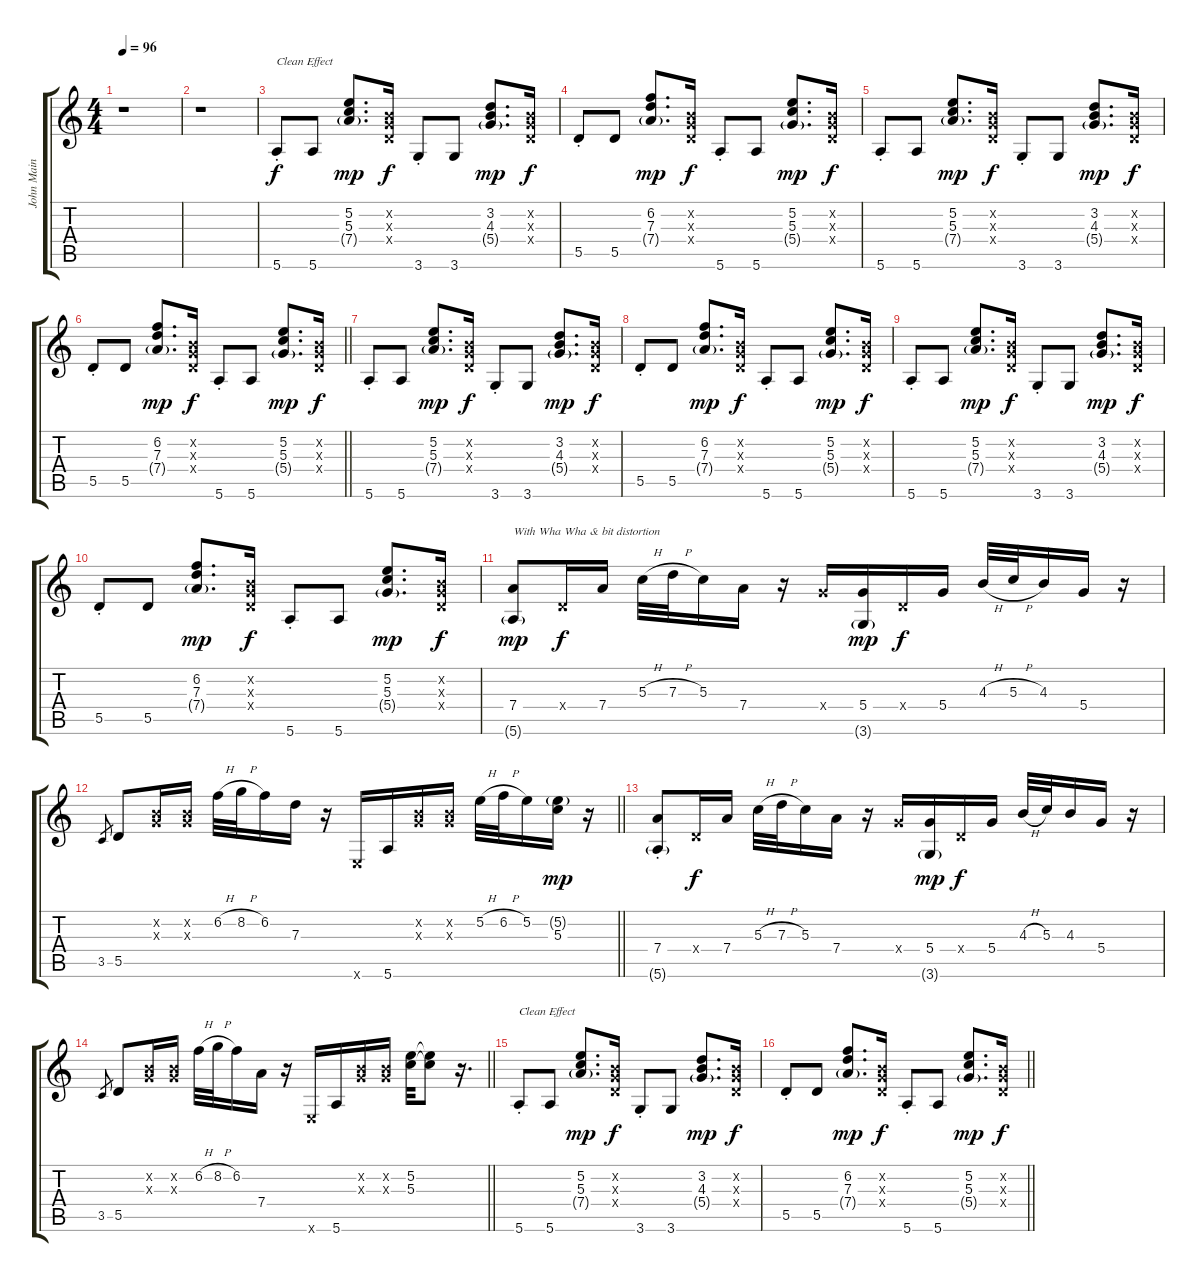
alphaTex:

\track ("John Main guitar" "John Main ") {instrument electricguitarclean}
\staff {score tabs}
\tuning (E4 B3 G3 D3 A2 E2) {hide}
\ts (4 4)
\tempo 96
\clef g2
\ks c
r.1{dy f instrument electricguitarclean} |
r.1 |
5.6{st}.8{txt "Clean Effect"} 5.6.8 (5.2 5.3 7.4{g}).8{d dy mp} (0.2{x} 0.3{x} 0.4{x}).16{dy f} 3.6{st}.8 3.6.8 (3.2 4.3 5.4{g}).8{d dy mp} (0.2{x} 0.3{x} 0.4{x}).16{dy f} |
5.5{st}.8 5.5.8 (6.2 7.3 7.4{g}).8{d dy mp} (0.2{x} 0.3{x} 0.4{x}).16{dy f} 5.6{st}.8 5.6.8 (5.2 5.3 5.4{g}).8{d dy mp} (0.2{x} 0.3{x} 0.4{x}).16{dy f} |
5.6{st}.8 5.6.8 (5.2 5.3 7.4{g}).8{d dy mp} (0.2{x} 0.3{x} 0.4{x}).16{dy f} 3.6{st}.8 3.6.8 (3.2 4.3 5.4{g}).8{d dy mp} (0.2{x} 0.3{x} 0.4{x}).16{dy f} |
\barLineRight lightlight
5.5{st}.8 5.5.8 (6.2 7.3 7.4{g}).8{d dy mp} (0.2{x} 0.3{x} 0.4{x}).16{dy f} 5.6{st}.8 5.6.8 (5.2 5.3 5.4{g}).8{d dy mp} (0.2{x} 0.3{x} 0.4{x}).16{dy f} |
5.6{st}.8 5.6.8 (5.2 5.3 7.4{g}).8{d dy mp} (0.2{x} 0.3{x} 0.4{x}).16{dy f} 3.6{st}.8 3.6.8 (3.2 4.3 5.4{g}).8{d dy mp} (0.2{x} 0.3{x} 0.4{x}).16{dy f} |
5.5{st}.8 5.5.8 (6.2 7.3 7.4{g}).8{d dy mp} (0.2{x} 0.3{x} 0.4{x}).16{dy f} 5.6{st}.8 5.6.8 (5.2 5.3 5.4{g}).8{d dy mp} (0.2{x} 0.3{x} 0.4{x}).16{dy f} |
5.6{st}.8 5.6.8 (5.2 5.3 7.4{g}).8{d dy mp} (0.2{x} 0.3{x} 0.4{x}).16{dy f} 3.6{st}.8 3.6.8 (3.2 4.3 5.4{g}).8{d dy mp} (0.2{x} 0.3{x} 0.4{x}).16{dy f} |
5.5{st}.8 5.5.8 (6.2 7.3 7.4{g}).8{d dy mp} (0.2{x} 0.3{x} 0.4{x}).16{dy f} 5.6{st}.8 5.6.8 (5.2 5.3 5.4{g}).8{d dy mp} (0.2{x} 0.3{x} 0.4{x}).16{dy f} |
(7.4 5.6{g}).8{txt "With Wha Wha & bit distortion" dy mp volume 16 instrument distortionguitar} 0.4{x}.16{dy f} 7.4.16 5.3{h}.32 7.3{h}.32 5.3.16 7.4.16 r.16 5.4{x}.16 (5.4 3.6{g}).16{dy mp} 0.4{x}.16{dy f} 5.4.16 4.3{h}.32 5.3{h}.32 4.3.16 5.4.16 r.16 |
\barLineRight lightlight
3.5.8{gr} 5.5.8 (0.2{x} 0.3{x}).16 (0.2{x} 0.3{x}).16 6.2{h}.32 8.2{h}.32 6.2.16 7.3.16 r.16 0.6{x}.16 5.6.16 (0.2{x} 0.3{x}).16 (0.2{x} 0.3{x}).16 5.2{h}.32 6.2{h}.32 5.2.16 (5.2{g} 5.3).16{dy mp} r.16 |
(7.4 5.6{g st}).8 0.4{x}.16{dy f} 7.4.16 5.3{h}.32 7.3{h}.32 5.3.16 7.4.16 r.16 5.4{x}.16 (5.4 3.6{g}).16{dy mp} 0.4{x}.16{dy f} 5.4.16 4.3{h}.32 5.3.32 4.3.16 5.4.16 r.16 |
\barLineRight lightlight
3.5.8{gr} 5.5.8 (0.2{x} 0.3{x}).16 (0.2{x} 0.3{x}).16 6.2{h}.32 8.2{h}.32 6.2.16 7.4.16 r.16 0.6{x}.16 5.6.16 (0.2{x} 0.3{x}).16 (0.2{x} 0.3{x}).16 (5.2 5.3).32 (5.2{t} 5.3{t}).8 r.16{d} |
5.6{st}.8{txt "Clean Effect" instrument electricguitarclean} 5.6.8 (5.2 5.3 7.4{g}).8{d dy mp} (0.2{x} 0.3{x} 0.4{x}).16{dy f} 3.6{st}.8 3.6.8 (3.2 4.3 5.4{g}).8{d dy mp} (0.2{x} 0.3{x} 0.4{x}).16{dy f} |
\barLineRight lightlight
5.5{st}.8 5.5.8 (6.2 7.3 7.4{g}).8{d dy mp} (0.2{x} 0.3{x} 0.4{x}).16{dy f} 5.6{st}.8 5.6.8 (5.2 5.3 5.4{g}).8{d dy mp} (0.2{x} 0.3{x} 0.4{x}).16{dy f}
